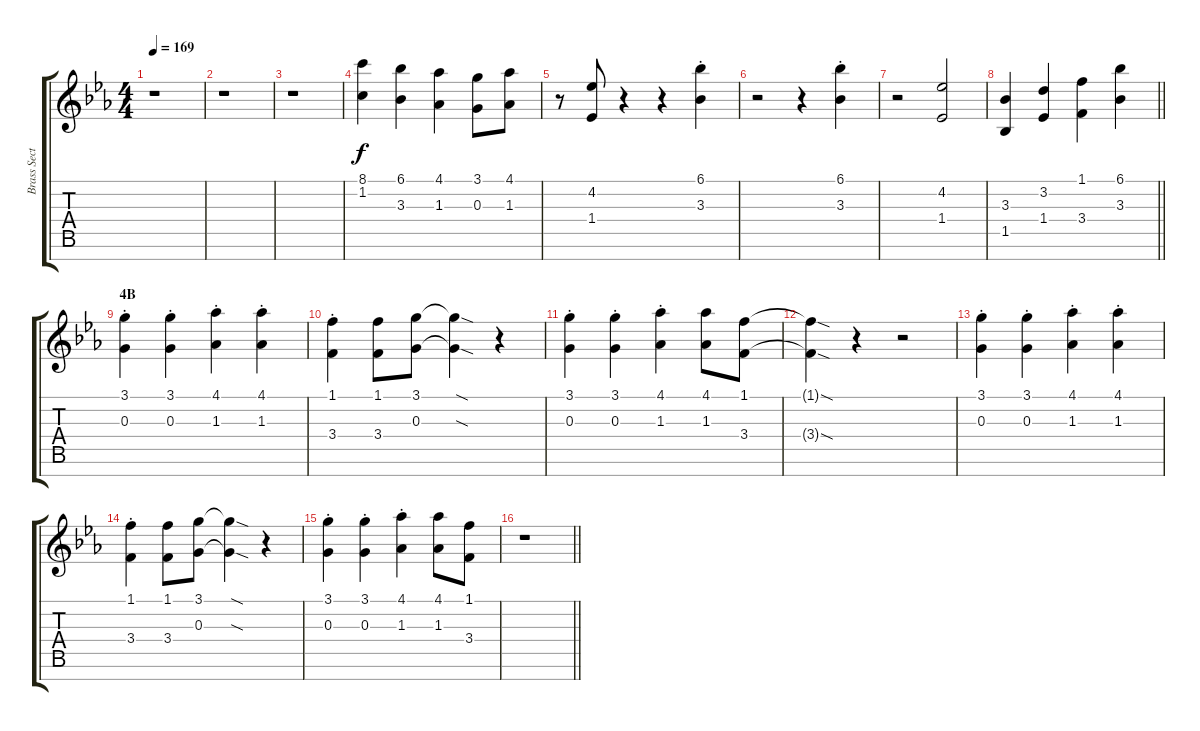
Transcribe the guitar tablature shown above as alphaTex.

\track ("Brass Section I" "Brass Sect") {instrument brasssection}
\staff {score tabs}
\tuning (E5 B4 G4 D4 A3 E3 B2) {hide}
\ts (4 4)
\tempo 169
\clef g2
\ks eb
r.1{dy f} |
r.1 |
r.1 |
(8.1 1.2).4 (6.1 3.3).4 (4.1 1.3).4 (3.1 0.3).8 (4.1 1.3).8 |
r.8 (4.2 1.4).8 r.4 r.4 (6.1{st} 3.3{st}).4 |
r.2 r.4 (6.1{st} 3.3{st}).4 |
r.2 (4.2 1.4).2 |
\barLineRight lightlight
(3.3 1.5).4 (3.2 1.4).4 (1.1 3.4).4 (6.1 3.3).4 |
\section ("" "4B")
(3.1{st} 0.3{st}).4{volume 12} (3.1{st} 0.3{st}).4 (4.1{st} 1.3{st}).4 (4.1{st} 1.3{st}).4 |
(1.1{st} 3.4{st}).4 (1.1 3.4).8 (3.1 0.3).8 (3.1{sod t} 0.3{sod t}).4 r.4 |
(3.1{st} 0.3{st}).4 (3.1{st} 0.3{st}).4 (4.1{st} 1.3{st}).4 (4.1 1.3).8 (1.1 3.4).8 |
(1.1{sod t} 3.4{sod t}).4 r.4 r.2 |
(3.1{st} 0.3{st}).4 (3.1{st} 0.3{st}).4 (4.1{st} 1.3{st}).4 (4.1{st} 1.3{st}).4 |
(1.1{st} 3.4{st}).4 (1.1 3.4).8 (3.1 0.3).8 (3.1{sod t} 0.3{sod t}).4 r.4 |
(3.1{st} 0.3{st}).4 (3.1{st} 0.3{st}).4 (4.1{st} 1.3{st}).4 (4.1 1.3).8 (1.1 3.4).8 |
\barLineRight lightlight
r.1
